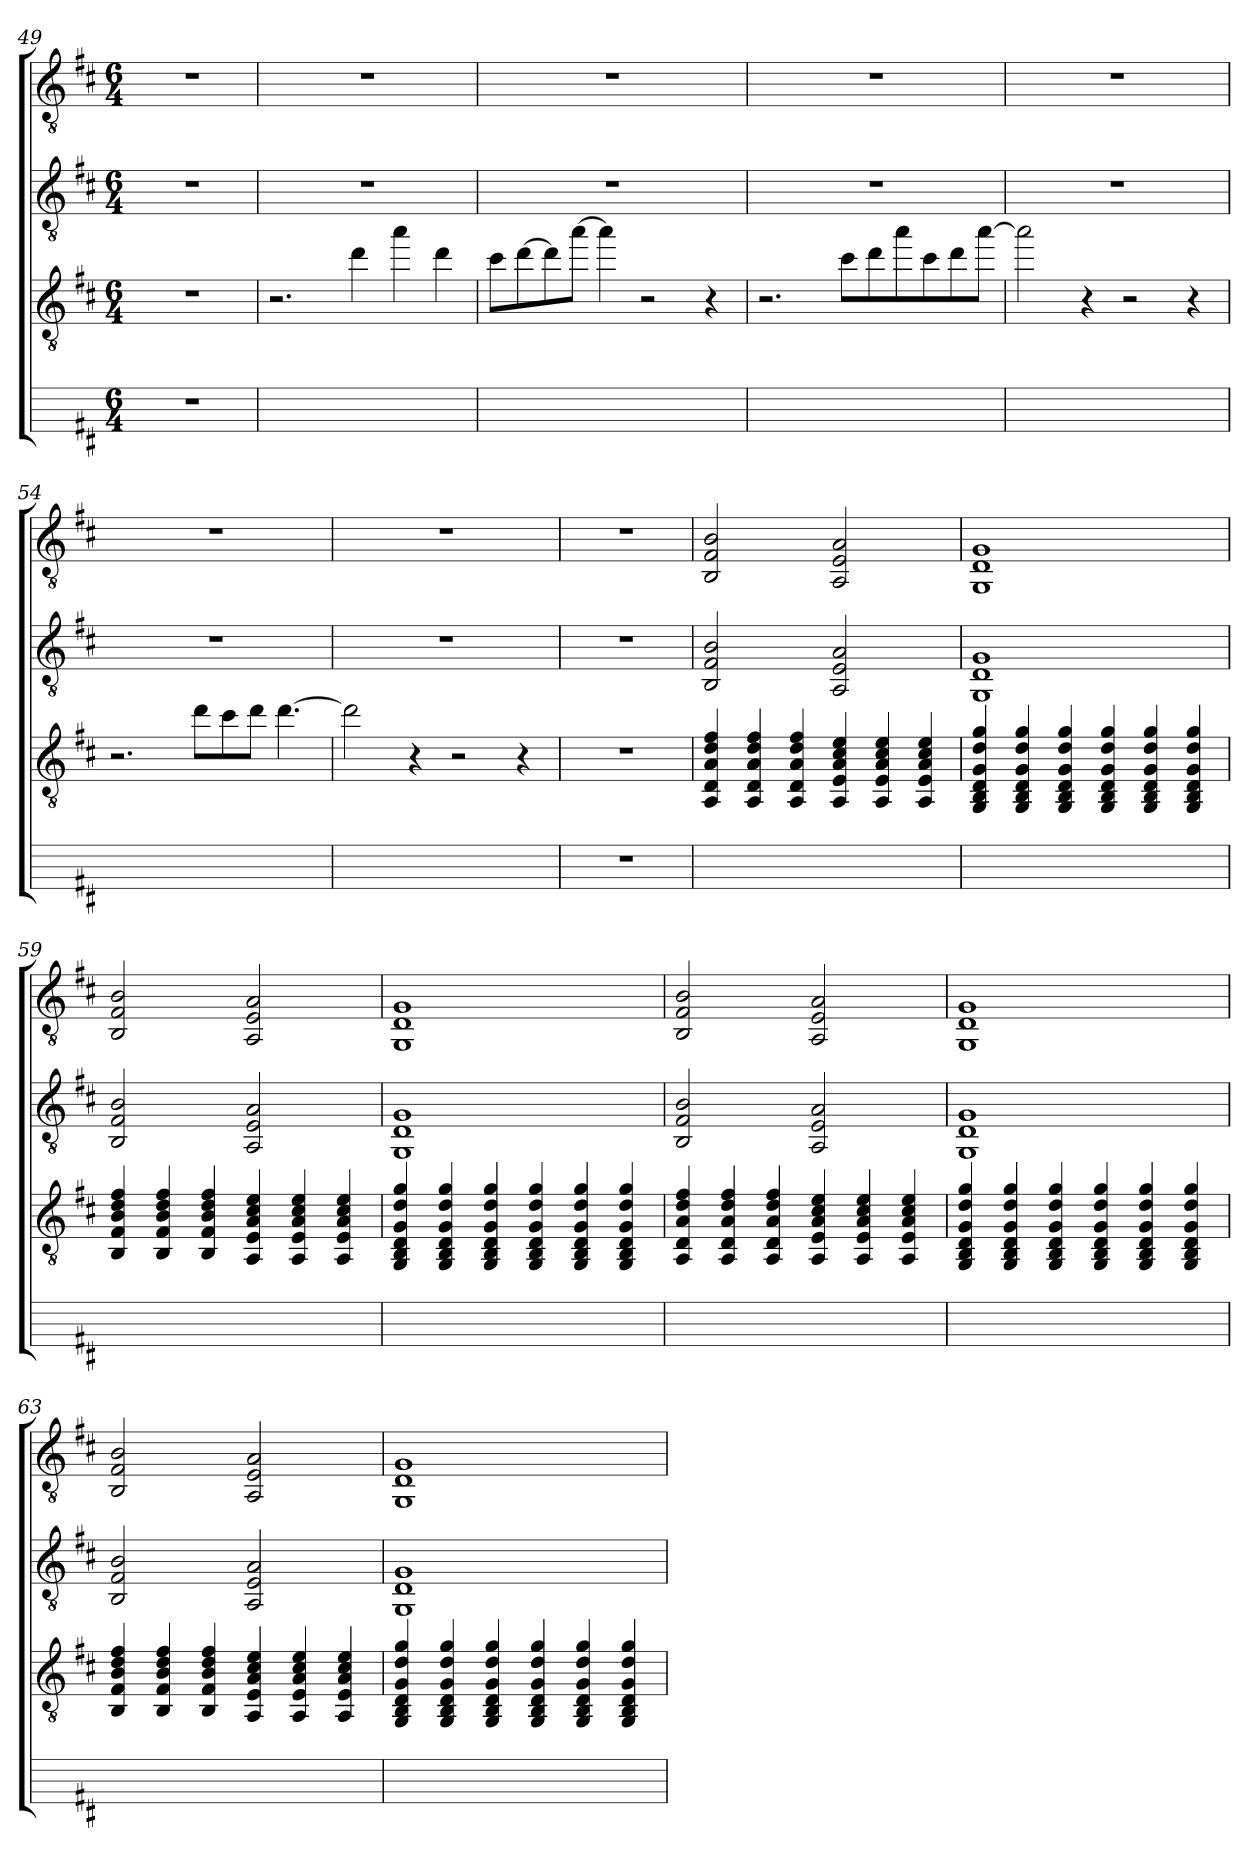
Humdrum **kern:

**kern	**kern	**kern	**kern
*part4	*part3	*part2	*part1
*staff4	*staff3	*staff2	*staff1
!!LO:LB:g=z
*	*clefGv2	*clefGv2	*clefGv2
*k[f#c#]	*k[f#c#]	*k[f#c#]	*k[f#c#]
*M6/4	*M6/4	*M6/4	*M6/4
=49	=49	=49	=49
1.r	1.r	1.r	1.r
=50	=50	=50	=50
1.ryy	2.r	1.r	1.r
.	4dd\	.	.
.	4aa\	.	.
.	4dd\	.	.
=51	=51	=51	=51
1.ryy	8cc#\L	1.r	1.r
.	[8dd\	.	.
.	8dd\]	.	.
.	[8aa\J	.	.
.	4aa\]	.	.
.	2r	.	.
.	4r	.	.
=52	=52	=52	=52
1.ryy	2.r	1.r	1.r
.	8cc#\L	.	.
.	8dd\	.	.
.	8aa\	.	.
.	8cc#\	.	.
.	8dd\	.	.
.	[8aa\J	.	.
!!LO:PB:g=z
=53	=53	=53	=53
1.ryy	2aa\]	1.r	1.r
.	4r	.	.
.	2r	.	.
.	4r	.	.
=54	=54	=54	=54
1.ryy	2.r	1.r	1.r
.	8dd\L	.	.
.	8cc#\	.	.
.	8dd\J	.	.
.	[4.dd\	.	.
=55	=55	=55	=55
1.ryy	2dd\]	1.r	1.r
.	4r	.	.
.	2r	.	.
.	4r	.	.
=56	=56	=56	=56
1.r	1.r	1.r	1.r
!!LO:LB:g=z
=57	=57	=57	=57
!	!	!LO:N:vis=2	!LO:N:vis=2
1.ryy	4AA/ 4D/ 4A/ 4d/ 4f#/	2.BB 2.F# 2.B	2.BB 2.F# 2.B
.	4AA/ 4D/ 4A/ 4d/ 4f#/	.	.
.	4AA/ 4D/ 4A/ 4d/ 4f#/	.	.
!	!	!LO:N:vis=2	!LO:N:vis=2
.	4AA/ 4E/ 4A/ 4c#/ 4e/	2.AA 2.E 2.A	2.AA 2.E 2.A
.	4AA/ 4E/ 4A/ 4c#/ 4e/	.	.
.	4AA/ 4E/ 4A/ 4c#/ 4e/	.	.
=58	=58	=58	=58
!	!	!LO:N:vis=1	!LO:N:vis=1
1.ryy	4GG/ 4BB/ 4D/ 4G/ 4d/ 4g/	1.GG 1.D 1.G	1.GG 1.D 1.G
.	4GG/ 4BB/ 4D/ 4G/ 4d/ 4g/	.	.
.	4GG/ 4BB/ 4D/ 4G/ 4d/ 4g/	.	.
.	4GG/ 4BB/ 4D/ 4G/ 4d/ 4g/	.	.
.	4GG/ 4BB/ 4D/ 4G/ 4d/ 4g/	.	.
.	4GG/ 4BB/ 4D/ 4G/ 4d/ 4g/	.	.
=59	=59	=59	=59
!	!	!LO:N:vis=2	!LO:N:vis=2
1.ryy	4BB/ 4F#/ 4B/ 4d/ 4f#/	2.BB 2.F# 2.B	2.BB 2.F# 2.B
.	4BB/ 4F#/ 4B/ 4d/ 4f#/	.	.
.	4BB/ 4F#/ 4B/ 4d/ 4f#/	.	.
!	!	!LO:N:vis=2	!LO:N:vis=2
.	4AA/ 4E/ 4A/ 4c#/ 4e/	2.AA 2.E 2.A	2.AA 2.E 2.A
.	4AA/ 4E/ 4A/ 4c#/ 4e/	.	.
.	4AA/ 4E/ 4A/ 4c#/ 4e/	.	.
=60	=60	=60	=60
!	!	!LO:N:vis=1	!LO:N:vis=1
1.ryy	4GG/ 4BB/ 4D/ 4G/ 4d/ 4g/	1.GG 1.D 1.G	1.GG 1.D 1.G
.	4GG/ 4BB/ 4D/ 4G/ 4d/ 4g/	.	.
.	4GG/ 4BB/ 4D/ 4G/ 4d/ 4g/	.	.
.	4GG/ 4BB/ 4D/ 4G/ 4d/ 4g/	.	.
.	4GG/ 4BB/ 4D/ 4G/ 4d/ 4g/	.	.
.	4GG/ 4BB/ 4D/ 4G/ 4d/ 4g/	.	.
!!LO:LB:g=z
=61	=61	=61	=61
!	!	!LO:N:vis=2	!LO:N:vis=2
1.ryy	4AA/ 4D/ 4A/ 4d/ 4f#/	2.BB 2.F# 2.B	2.BB 2.F# 2.B
.	4AA/ 4D/ 4A/ 4d/ 4f#/	.	.
.	4AA/ 4D/ 4A/ 4d/ 4f#/	.	.
!	!	!LO:N:vis=2	!LO:N:vis=2
.	4AA/ 4E/ 4A/ 4c#/ 4e/	2.AA 2.E 2.A	2.AA 2.E 2.A
.	4AA/ 4E/ 4A/ 4c#/ 4e/	.	.
.	4AA/ 4E/ 4A/ 4c#/ 4e/	.	.
=62	=62	=62	=62
!	!	!LO:N:vis=1	!LO:N:vis=1
1.ryy	4GG/ 4BB/ 4D/ 4G/ 4d/ 4g/	1.GG 1.D 1.G	1.GG 1.D 1.G
.	4GG/ 4BB/ 4D/ 4G/ 4d/ 4g/	.	.
.	4GG/ 4BB/ 4D/ 4G/ 4d/ 4g/	.	.
.	4GG/ 4BB/ 4D/ 4G/ 4d/ 4g/	.	.
.	4GG/ 4BB/ 4D/ 4G/ 4d/ 4g/	.	.
.	4GG/ 4BB/ 4D/ 4G/ 4d/ 4g/	.	.
=63	=63	=63	=63
!	!	!LO:N:vis=2	!LO:N:vis=2
1.ryy	4BB/ 4F#/ 4B/ 4d/ 4f#/	2.BB 2.F# 2.B	2.BB 2.F# 2.B
.	4BB/ 4F#/ 4B/ 4d/ 4f#/	.	.
.	4BB/ 4F#/ 4B/ 4d/ 4f#/	.	.
!	!	!LO:N:vis=2	!LO:N:vis=2
.	4AA/ 4E/ 4A/ 4c#/ 4e/	2.AA 2.E 2.A	2.AA 2.E 2.A
.	4AA/ 4E/ 4A/ 4c#/ 4e/	.	.
.	4AA/ 4E/ 4A/ 4c#/ 4e/	.	.
=64	=64	=64	=64
!	!	!LO:N:vis=1	!LO:N:vis=1
1.ryy	4GG/ 4BB/ 4D/ 4G/ 4d/ 4g/	1.GG 1.D 1.G	1.GG 1.D 1.G
.	4GG/ 4BB/ 4D/ 4G/ 4d/ 4g/	.	.
.	4GG/ 4BB/ 4D/ 4G/ 4d/ 4g/	.	.
.	4GG/ 4BB/ 4D/ 4G/ 4d/ 4g/	.	.
.	4GG/ 4BB/ 4D/ 4G/ 4d/ 4g/	.	.
.	4GG/ 4BB/ 4D/ 4G/ 4d/ 4g/	.	.
=	=	=	=
*-	*-	*-	*-
